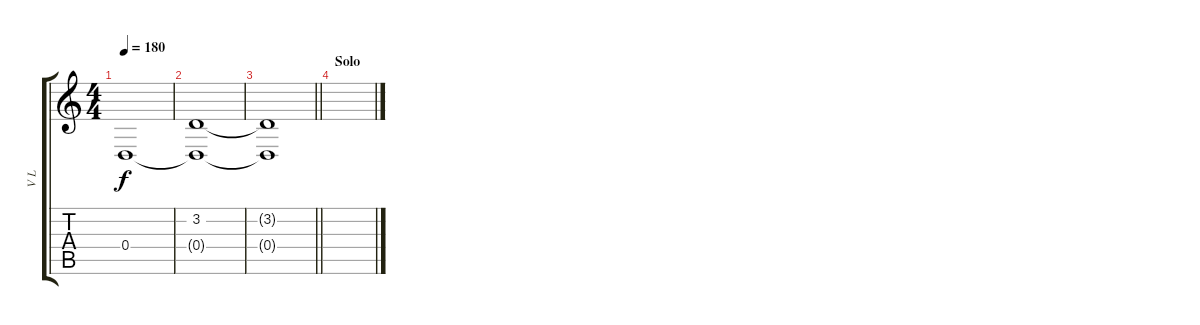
\track ("V L" "V L") {instrument stringensemble1}
\staff {score tabs}
\tuning (E4 B3 G3 D3 A2 D2) {hide}
\ts (4 4)
\tempo 180
\clef g2
\ks c
0.4{t}.1{dy f} |
(3.2 0.4{t}).1 |
\barLineRight lightlight
(3.2{t} 0.4{t}).1 |
\section ("" "Solo")
